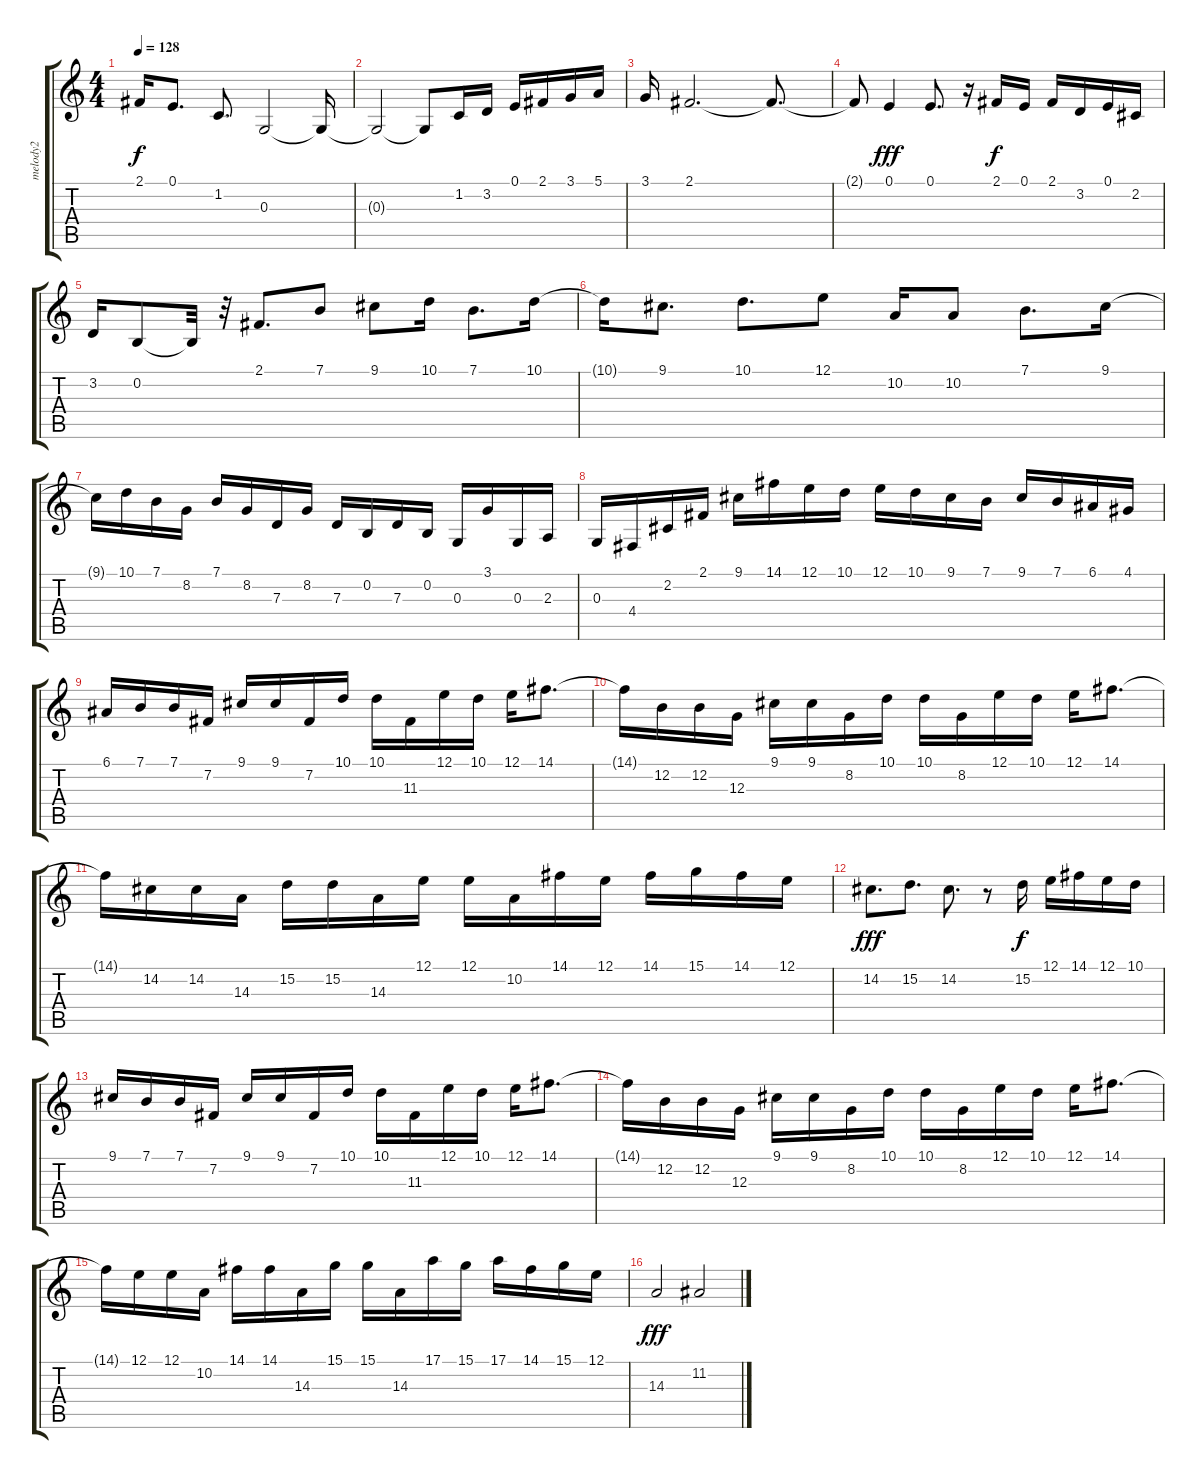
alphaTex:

\track ("melody2" "melody2") {instrument stringensemble1}
\staff {score tabs}
\tuning (E4 B3 G3 D3 A2 E2) {hide}
\ts (4 4)
\tempo 128
\clef g2
\ks c
2.1{t}.16{dy f} 0.1.8{d} 1.2.8{d} 0.3.2 0.3{t}.16 |
0.3{t}.2 0.3{t}.8 1.2.16 3.2.16 0.1.16 2.1.16 3.1.16 5.1.16 |
3.1.16 2.1.2{d} 2.1{t}.8{d} |
2.1{t}.8 0.1.4{dy fff} 0.1.8{d} r.16 2.1.16{dy f} 0.1.16 2.1.16 3.2.16 0.1.16 2.2.16 |
3.2.16 0.2.8 0.2{t}.32 r.32 2.1.8{d} 7.1.8 9.1.8 10.1.16 7.1.8{d} 10.1.16 |
10.1{t}.16 9.1.8{d} 10.1.8{d} 12.1.8 10.2.16 10.2.8 7.1.8{d} 9.1.16 |
9.1{t}.16 10.1.16 7.1.16 8.2.16 7.1.16 8.2.16 7.3.16 8.2.16 7.3.16 0.2.16 7.3.16 0.2.16 0.3.16 3.1.16 0.3.16 2.3.16 |
0.3.16 4.4.16 2.2.16 2.1.16 9.1.16 14.1.16 12.1.16 10.1.16 12.1.16 10.1.16 9.1.16 7.1.16 9.1.16 7.1.16 6.1.16 4.1.16 |
6.1.16 7.1.16 7.1.16 7.2.16 9.1.16 9.1.16 7.2.16 10.1.16 10.1.16 11.3.16 12.1.16 10.1.16 12.1.16 14.1.8{d} |
14.1{t}.16 12.2.16 12.2.16 12.3.16 9.1.16 9.1.16 8.2.16 10.1.16 10.1.16 8.2.16 12.1.16 10.1.16 12.1.16 14.1.8{d} |
14.1{t}.16 14.2.16 14.2.16 14.3.16 15.2.16 15.2.16 14.3.16 12.1.16 12.1.16 10.2.16 14.1.16 12.1.16 14.1.16 15.1.16 14.1.16 12.1.16 |
14.2.8{d dy fff} 15.2.8{d} 14.2.8{d} r.8 15.2.16{dy f} 12.1.16 14.1.16 12.1.16 10.1.16 |
9.1.16 7.1.16 7.1.16 7.2.16 9.1.16 9.1.16 7.2.16 10.1.16 10.1.16 11.3.16 12.1.16 10.1.16 12.1.16 14.1.8{d} |
14.1{t}.16 12.2.16 12.2.16 12.3.16 9.1.16 9.1.16 8.2.16 10.1.16 10.1.16 8.2.16 12.1.16 10.1.16 12.1.16 14.1.8{d} |
14.1{t}.16 12.1.16 12.1.16 10.2.16 14.1.16 14.1.16 14.3.16 15.1.16 15.1.16 14.3.16 17.1.16 15.1.16 17.1.16 14.1.16 15.1.16 12.1.16 |
14.3.2{dy fff} 11.2.2
